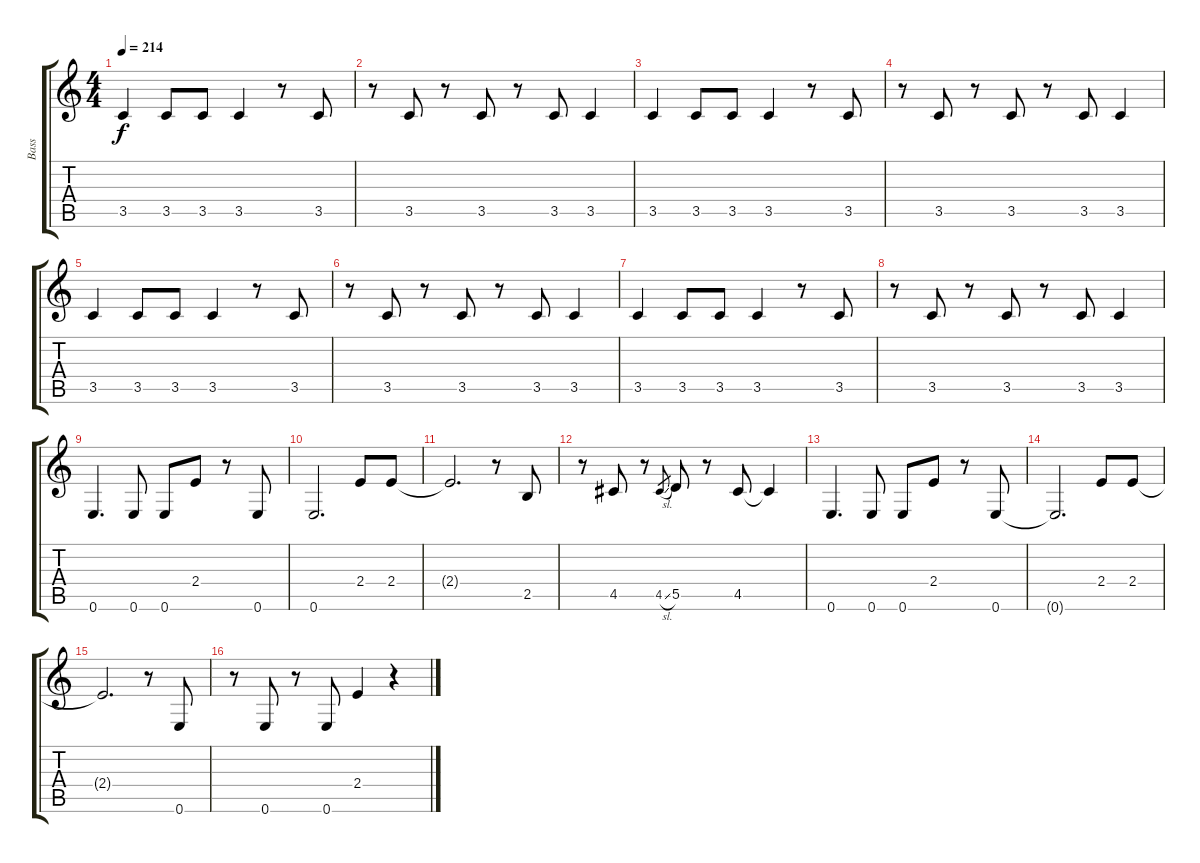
\track ("Bass" "Bass") {instrument electricbasspick}
\staff {score tabs}
\tuning (E4 B3 G3 D3 A2 E2) {hide}
\ts (4 4)
\tempo 214
\clef g2
\ks c
3.5.4{dy f} 3.5.8 3.5.8 3.5.4 r.8 3.5.8 |
r.8 3.5.8 r.8 3.5.8 r.8 3.5.8 3.5.4 |
3.5.4 3.5.8 3.5.8 3.5.4 r.8 3.5.8 |
r.8 3.5.8 r.8 3.5.8 r.8 3.5.8 3.5.4 |
3.5.4 3.5.8 3.5.8 3.5.4 r.8 3.5.8 |
r.8 3.5.8 r.8 3.5.8 r.8 3.5.8 3.5.4 |
3.5.4 3.5.8 3.5.8 3.5.4 r.8 3.5.8 |
r.8 3.5.8 r.8 3.5.8 r.8 3.5.8 3.5.4 |
0.6.4{d} 0.6.8 0.6.8 2.4.8 r.8 0.6.8 |
0.6.2{d} 2.4.8 2.4.8 |
2.4{t}.2{d} r.8 2.5.8 |
r.8 4.5.8 r.8 4.5{sl}.8{gr} 5.5.8 r.8 4.5.8 4.5{t}.4 |
0.6.4{d} 0.6.8 0.6.8 2.4.8 r.8 0.6.8 |
0.6{t}.2{d} 2.4.8 2.4.8 |
2.4{t}.2{d} r.8 0.6.8 |
r.8 0.6.8 r.8 0.6.8 2.4.4 r.4
